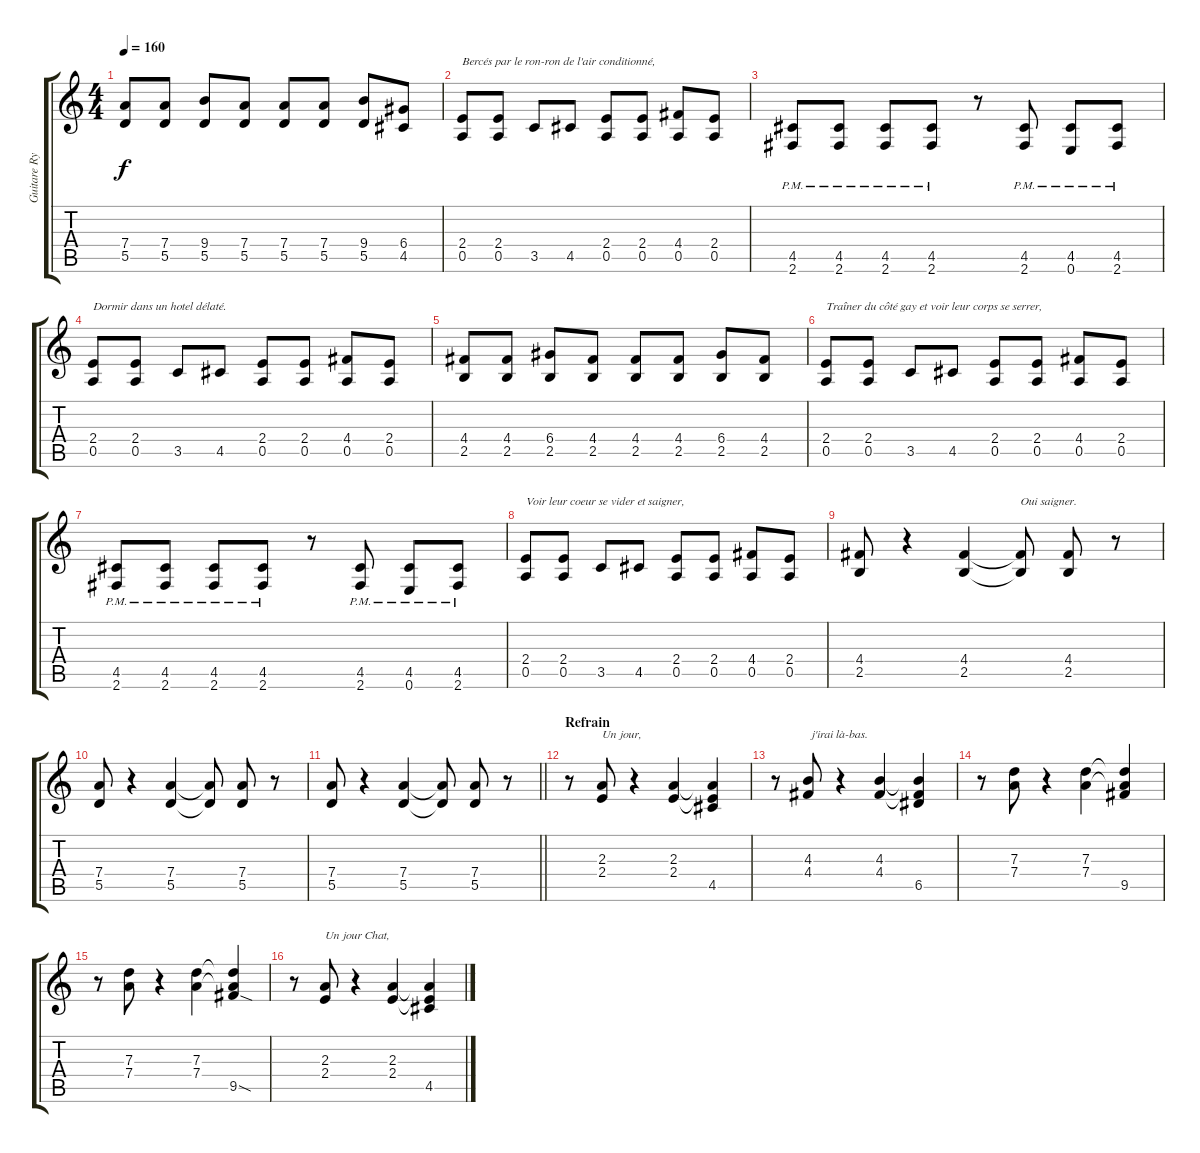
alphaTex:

\track ("Guitare Rythme" "Guitare Ry") {instrument electricguitarclean}
\staff {score tabs}
\tuning (E4 B3 G3 D3 A2 E2) {hide}
\ts (4 4)
\tempo 160
\clef g2
\ks c
(7.4 5.5).8{dy f} (7.4 5.5).8 (9.4 5.5).8 (7.4 5.5).8 (7.4 5.5).8 (7.4 5.5).8 (9.4 5.5).8 (6.4 4.5).8 |
(2.4 0.5).8{txt "Bercés par le ron-ron de l'air conditionné,"} (2.4 0.5).8 3.5.8 4.5.8 (2.4 0.5).8 (2.4 0.5).8 (4.4 0.5).8 (2.4 0.5).8 |
(4.5{pm} 2.6{pm}).8 (4.5{pm} 2.6{pm}).8 (4.5{pm} 2.6{pm}).8 (4.5{pm} 2.6{pm}).8 r.8 (4.5{pm} 2.6{pm}).8 (4.5{pm} 0.6{pm}).8 (4.5{pm} 2.6{pm}).8 |
(2.4 0.5).8{txt "Dormir dans un hotel délaté."} (2.4 0.5).8 3.5.8 4.5.8 (2.4 0.5).8 (2.4 0.5).8 (4.4 0.5).8 (2.4 0.5).8 |
(4.4 2.5).8 (4.4 2.5).8 (6.4 2.5).8 (4.4 2.5).8 (4.4 2.5).8 (4.4 2.5).8 (6.4 2.5).8 (4.4 2.5).8 |
(2.4 0.5).8{txt "Traîner du côté gay et voir leur corps se serrer,"} (2.4 0.5).8 3.5.8 4.5.8 (2.4 0.5).8 (2.4 0.5).8 (4.4 0.5).8 (2.4 0.5).8 |
(4.5{pm} 2.6{pm}).8 (4.5{pm} 2.6{pm}).8 (4.5{pm} 2.6{pm}).8 (4.5{pm} 2.6{pm}).8 r.8 (4.5{pm} 2.6{pm}).8 (4.5{pm} 0.6{pm}).8 (4.5{pm} 2.6{pm}).8 |
(2.4 0.5).8{txt "Voir leur coeur se vider et saigner,"} (2.4 0.5).8 3.5.8 4.5.8 (2.4 0.5).8 (2.4 0.5).8 (4.4 0.5).8 (2.4 0.5).8 |
(4.4 2.5).8 r.4 (4.4 2.5).4 (4.4{t} 2.5{t}).8{txt "Oui saigner."} (4.4 2.5).8 r.8 |
(7.4 5.5).8 r.4 (7.4 5.5).4 (7.4{t} 5.5{t}).8 (7.4 5.5).8 r.8 |
\barLineRight lightlight
(7.4 5.5).8 r.4 (7.4 5.5).4 (7.4{t} 5.5{t}).8 (7.4 5.5).8 r.8 |
\section ("" "Refrain")
r.8 (2.3 2.4).8{txt "Un jour,"} r.4 (2.3 2.4).4 (2.3{t} 2.4{t} 4.5).4 |
r.8 (4.3 4.4).8{txt " j'irai là-bas."} r.4 (4.3 4.4).4 (4.3{t} 4.4{t} 6.5).4 |
r.8 (7.3 7.4).8 r.4 (7.3 7.4).4 (7.3{t} 7.4{t} 9.5).4 |
r.8 (7.3 7.4).8 r.4 (7.3 7.4).4 (7.3{t} 7.4{t} 9.5{sod}).4 |
r.8 (2.3 2.4).8{txt "Un jour Chat,"} r.4 (2.3 2.4).4 (2.3{t} 2.4{t} 4.5).4
